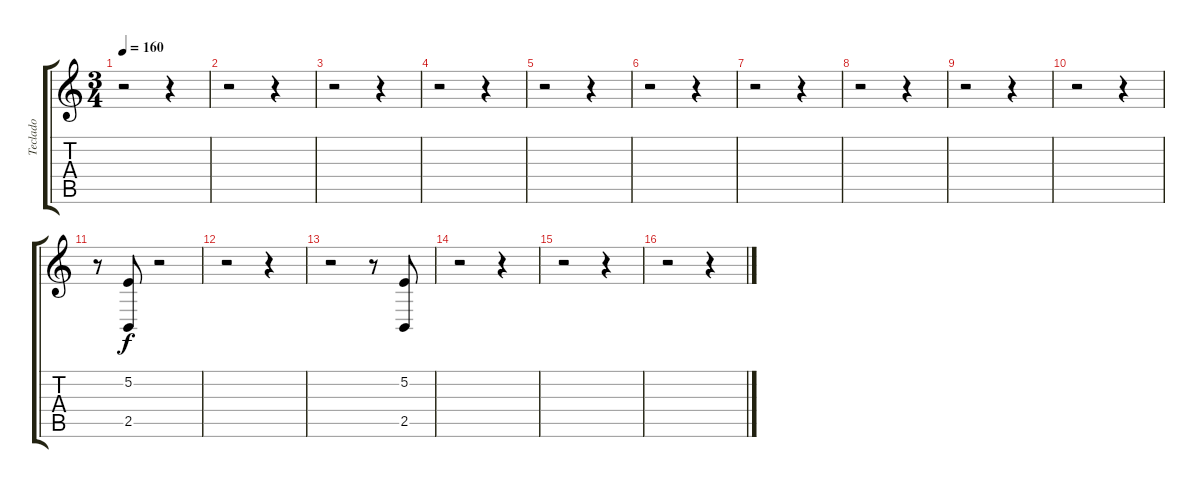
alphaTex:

\track ("Teclado" "Teclado") {instrument tubularbells}
\staff {score tabs}
\tuning (E4 B3 G3 D3 A2 E2) {hide}
\ts (3 4)
\tempo 160
\clef g2
\ks c
r.2{dy f} r.4 |
r.2 r.4 |
r.2 r.4 |
r.2 r.4 |
r.2 r.4 |
r.2 r.4 |
r.2 r.4 |
r.2 r.4 |
r.2 r.4 |
r.2 r.4 |
r.8 (5.2 2.5).8 r.2 |
r.2 r.4 |
r.2 r.8 (5.2 2.5).8 |
r.2 r.4 |
r.2 r.4 |
r.2 r.4
